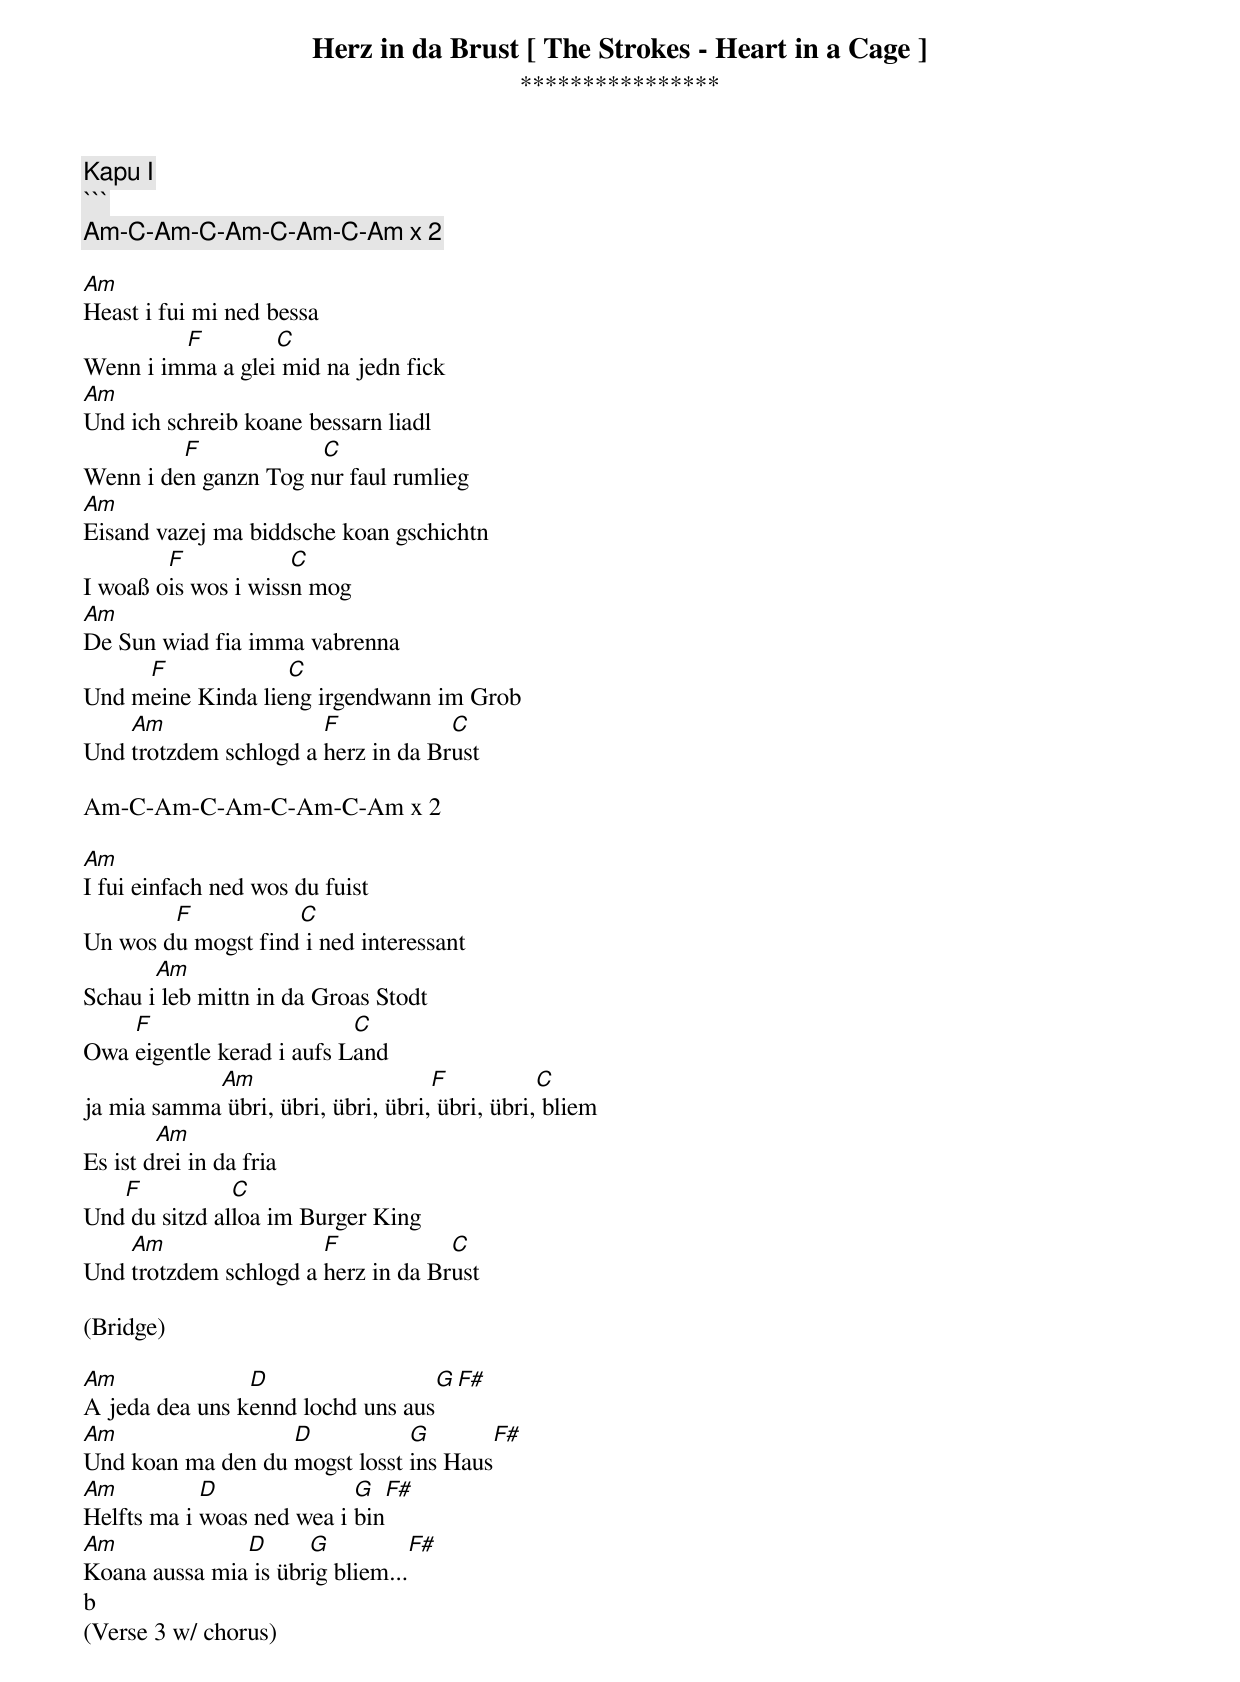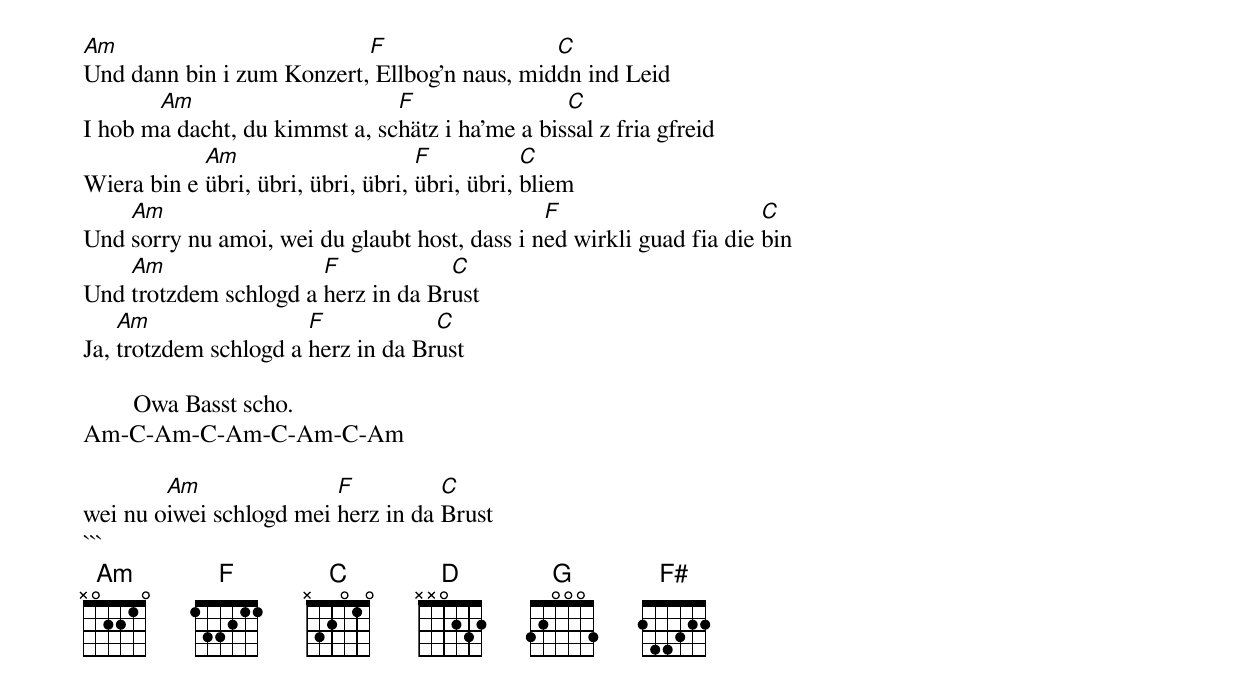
Herz in da Brust [ The Strokes - Heart in a Cage ]
****************
[ Kapu I ]
```
Am-C-Am-C-Am-C-Am-C-Am x 2

Am
Heast i fui mi ned bessa
         F        C
Wenn i imma a glei mid na jedn fick
Am
Und ich schreib koane bessarn liadl
         F            C
Wenn i den ganzn Tog nur faul rumlieg
Am
Eisand vazej ma biddsche koan gschichtn
        F            C
I woaß ois wos i wissn mog
Am
De Sun wiad fia imma vabrenna
     F             C
Und meine Kinda lieng irgendwann im Grob
    Am                 F            C
Und trotzdem schlogd a herz in da Brust

Am-C-Am-C-Am-C-Am-C-Am x 2

Am
I fui einfach ned wos du fuist
        F           C
Un wos du mogst find i ned interessant
       Am
Schau i leb mittn in da Groas Stodt
    F                      C
Owa eigentle kerad i aufs Land
            Am                      F           C
ja mia samma übri, übri, übri, übri, übri, übri, bliem
        Am
Es ist drei in da fria
   F           C
Und du sitzd alloa im Burger King
    Am                 F            C
Und trotzdem schlogd a herz in da Brust

(Bridge)

Am              D                   G        F#
A jeda dea uns kennd lochd uns aus
Am                 D           G       F#
Und koan ma den du mogst losst ins Haus
Am          D              G          F#
Helfts ma i woas ned wea i bin
Am             D      G           F#
Koana aussa mia is übrig bliem...
b
(Verse 3 w/ chorus)

Am                         F                  C
Und dann bin i zum Konzert, Ellbog'n naus, middn ind Leid
       Am                      F                 C
I hob ma dacht, du kimmst a, schätz i ha'me a bissal z fria gfreid
            Am                      F           C
Wiera bin e übri, übri, übri, übri, übri, übri, bliem
    Am                                         F                      C
Und sorry nu amoi, wei du glaubt host, dass i ned wirkli guad fia die bin
    Am                 F            C
Und trotzdem schlogd a herz in da Brust
    Am                 F            C
Ja, trotzdem schlogd a herz in da Brust

        Owa Basst scho.
Am-C-Am-C-Am-C-Am-C-Am

        Am               F          C
wei nu oiwei schlogd mei herz in da Brust
```
